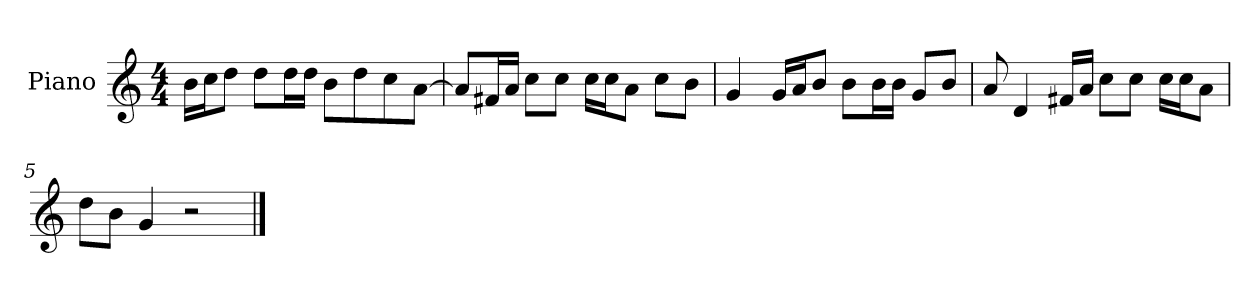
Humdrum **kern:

**kern
*part1
*staff1
*I"Piano
*I'P-no
*clefG2
*k[]
*M4/4
*MM90
=1
16b\LL
16cc\J
8dd\J
8dd\L
16dd\L
16dd\JJ
8b\L
8dd\
8cc\
[8a\J
=2
8a/L]
16f#X/L
16a/JJ
8cc\L
8cc\J
16cc\LL
16cc\J
8a\J
8cc\L
8b\J
=3
4g/
16g/LL
16a/J
8b/J
8b\L
16b\L
16b\JJ
8g/L
8b/J
=4
8a/
4d/
16f#X/LL
16a/JJ
8cc\L
8cc\J
16cc\LL
16cc\J
8a\J
!!LO:LB:g=z
=5
8dd\L
8b\J
4g/
2r
==
*-
